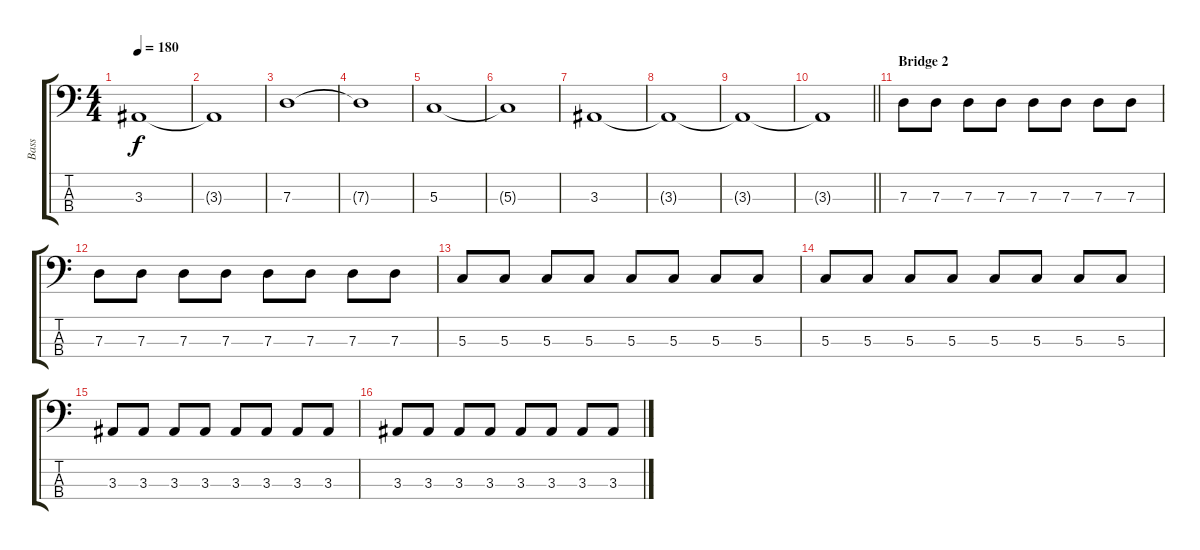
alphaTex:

\track ("Bass" "Bass") {instrument electricbasspick}
\staff {score tabs}
\tuning (F2 C2 G1 D1) {hide}
\ts (4 4)
\tempo 180
\clef f4
\ks c
3.3{t}.1{dy f} |
3.3{t}.1 |
7.3.1 |
7.3{t}.1 |
5.3.1 |
5.3{t}.1 |
3.3.1 |
3.3{t}.1 |
3.3{t}.1 |
\barLineRight lightlight
3.3{t}.1 |
\section ("" "Bridge 2")
7.3.8 7.3.8 7.3.8 7.3.8 7.3.8 7.3.8 7.3.8 7.3.8 |
7.3.8 7.3.8 7.3.8 7.3.8 7.3.8 7.3.8 7.3.8 7.3.8 |
5.3.8 5.3.8 5.3.8 5.3.8 5.3.8 5.3.8 5.3.8 5.3.8 |
5.3.8 5.3.8 5.3.8 5.3.8 5.3.8 5.3.8 5.3.8 5.3.8 |
3.3.8 3.3.8 3.3.8 3.3.8 3.3.8 3.3.8 3.3.8 3.3.8 |
3.3.8 3.3.8 3.3.8 3.3.8 3.3.8 3.3.8 3.3.8 3.3.8
